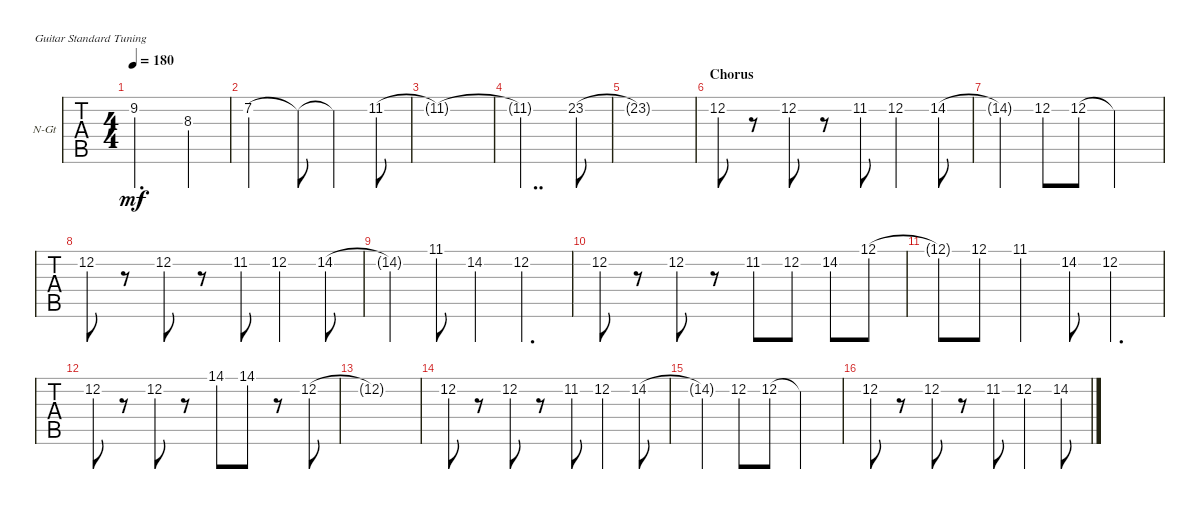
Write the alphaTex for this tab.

\defaultSystemsLayout 4
\bracketExtendMode groupsimilarinstruments
\firstSystemTrackNameOrientation horizontal
\otherSystemsTrackNameOrientation horizontal
\track ("Vocals" "N-Gt") {instrument acousticguitarnylon}
\staff {tabs}
\tuning (E4 B3 G3 D3 A2 E2)
\ts (4 4)
\tempo 180
\clef g2
\ks c
9.2{t}.2{d dy mf} 8.3.4 |
7.2.2 7.2{t}.8 7.2{t}.4 11.2.8 |
11.2{t}.1 |
11.2{t}.2{dd} 23.2.8 |
23.2{t}.1 |
\section ("" "Chorus")
12.2.8 r.8 12.2.8 r.8 11.2.8 12.2.4 14.2.8 |
14.2{t}.4 12.2.8 12.2.8 12.2{t}.2 |
12.2.8 r.8 12.2.8 r.8 11.2.8 12.2.4 14.2.8 |
14.2{t}.4 11.1.8 14.2.4 12.2.4{d} |
12.2.8 r.8 12.2.8 r.8 11.2.8 12.2.8 14.2.8 12.1.8 |
12.1{t}.8 12.1.8 11.1.4 14.2.8 12.2.4{d} |
12.2.8 r.8 12.2.8 r.8 14.1.8 14.1.8 r.8 12.2.8 |
12.2{t}.1 |
12.2.8 r.8 12.2.8 r.8 11.2.8 12.2.4 14.2.8 |
14.2{t}.4 12.2.8 12.2.8 12.2{t}.2 |
12.2.8 r.8 12.2.8 r.8 11.2.8 12.2.4 14.2.8
